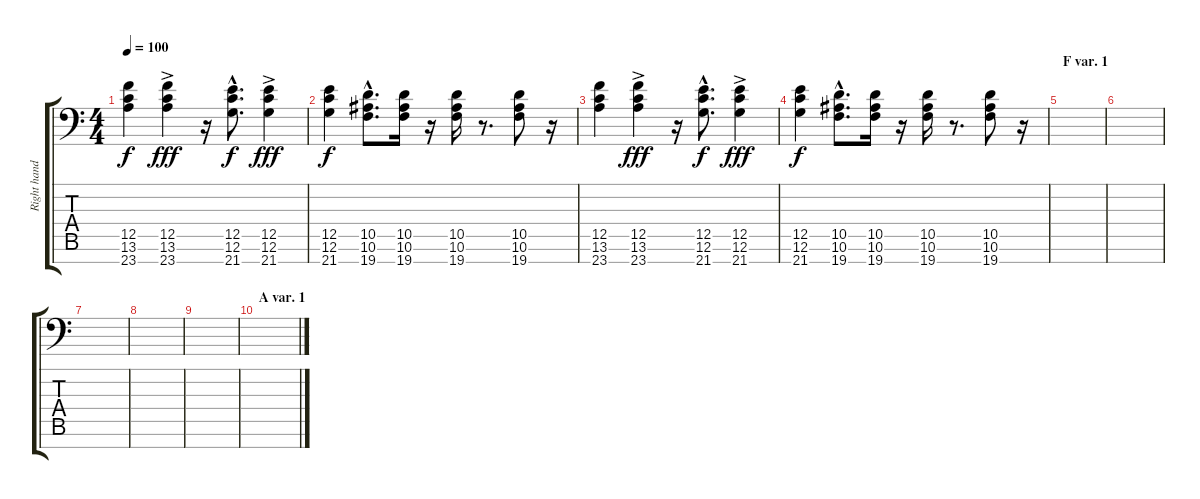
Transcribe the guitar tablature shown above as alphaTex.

\track ("Right hand" "Right hand") {instrument acousticgrandpiano}
\staff {score tabs}
\tuning (Gb7 Ab5 E5 B4 C3 E3 Bb1) {hide}
\ts (4 4)
\tempo 100
\clef f4
\ks c
(12.5 13.6 23.7).4{dy f} (12.5{ac} 13.6 23.7).4{dy fff} r.16 (12.5{hac} 12.6{hac} 21.7{hac}).8{d dy f} (12.5{ac} 12.6 21.7).4{dy fff} |
(12.5 12.6 21.7).4{dy f} (10.5{hac} 10.6{hac} 19.7{hac}).8{d} (10.5 10.6 19.7).16 r.16 (10.5 10.6 19.7).16 r.8{d} (10.5 10.6 19.7).8 r.16 |
(12.5 13.6 23.7).4 (12.5{ac} 13.6 23.7).4{dy fff} r.16 (12.5{hac} 12.6{hac} 21.7{hac}).8{d dy f} (12.5{ac} 12.6 21.7).4{dy fff} |
(12.5 12.6 21.7).4{dy f} (10.5{hac} 10.6{hac} 19.7{hac}).8{d} (10.5 10.6 19.7).16 r.16 (10.5 10.6 19.7).16 r.8{d} (10.5 10.6 19.7).8 r.16 |
\section ("" "F var. 1")
|
|
|
|
|
\section ("" "A var. 1")
